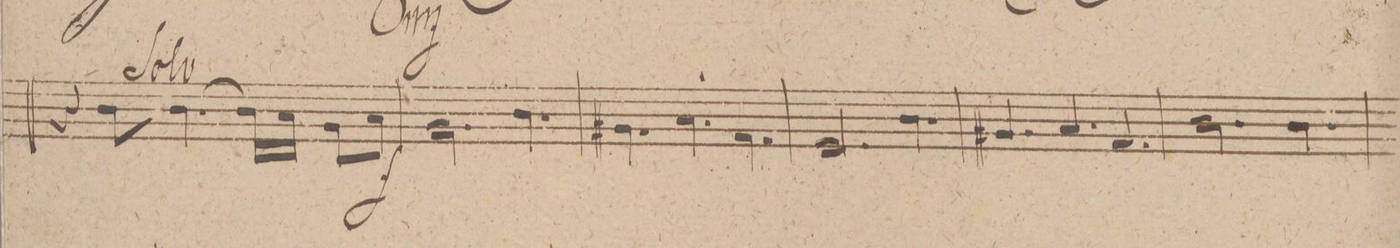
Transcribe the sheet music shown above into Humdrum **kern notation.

**kern	**dynam
*I"Oboe 2do in	*
*clefG2	*
*k[f#]	*
*M9/8	*
4r	.
8b\	.
(4.b\	.
16b\LL)	.
16a\JJ	.
8g\L	.
8a\J	.
=7	=7
*2\right	*
2.g\	f
4.b\	.
=8	=8
4.g#X\	.
4.a\	.
4.f#\	.
=9	=9
2.e/	.
4.b\	.
=10	=10
4.g#X/	.
4.a/	.
4.f#/	.
=11	=11
2.b\	.
4.b\	.
=12	=12
*-	*-
